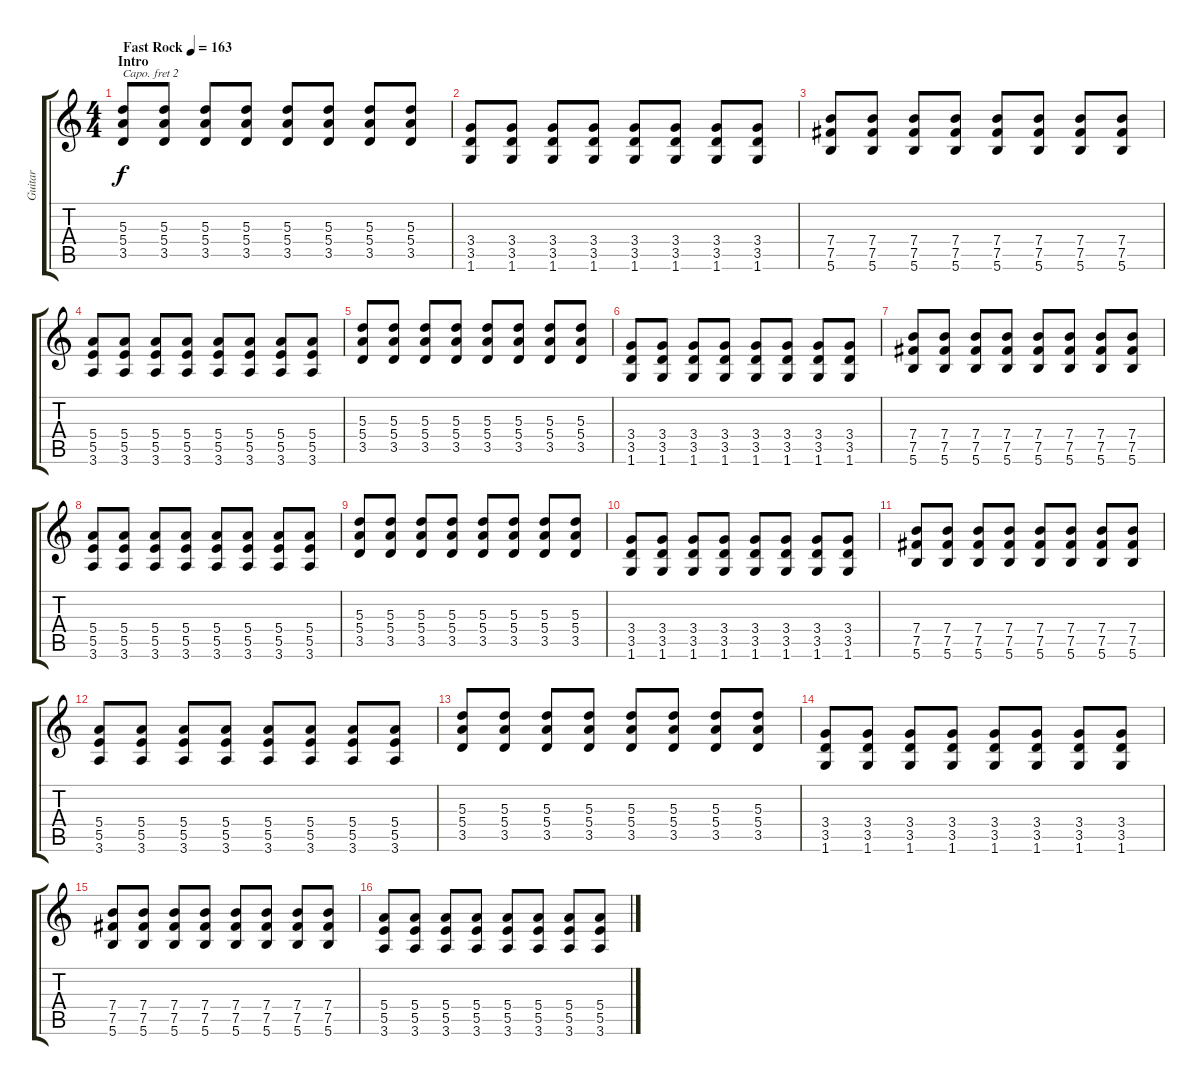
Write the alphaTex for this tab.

\track ("Guitar" "Guitar") {instrument overdrivenguitar}
\staff {score tabs}
\capo 2
\tuning (E4 B3 G3 D3 A2 E2) {hide}
\ts (4 4)
\section ("" "Intro")
\tempo (163 "Fast Rock")
\clef g2
\ks c
(5.3 5.4 3.5).8{dy f instrument overdrivenguitar} (5.3 5.4 3.5).8 (5.3 5.4 3.5).8 (5.3 5.4 3.5).8 (5.3 5.4 3.5).8 (5.3 5.4 3.5).8 (5.3 5.4 3.5).8 (5.3 5.4 3.5).8 |
(3.4 3.5 1.6).8 (3.4 3.5 1.6).8 (3.4 3.5 1.6).8 (3.4 3.5 1.6).8 (3.4 3.5 1.6).8 (3.4 3.5 1.6).8 (3.4 3.5 1.6).8 (3.4 3.5 1.6).8 |
(7.4 7.5 5.6).8 (7.4 7.5 5.6).8 (7.4 7.5 5.6).8 (7.4 7.5 5.6).8 (7.4 7.5 5.6).8 (7.4 7.5 5.6).8 (7.4 7.5 5.6).8 (7.4 7.5 5.6).8 |
(5.4 5.5 3.6).8 (5.4 5.5 3.6).8 (5.4 5.5 3.6).8 (5.4 5.5 3.6).8 (5.4 5.5 3.6).8 (5.4 5.5 3.6).8 (5.4 5.5 3.6).8 (5.4 5.5 3.6).8 |
(5.3 5.4 3.5).8 (5.3 5.4 3.5).8 (5.3 5.4 3.5).8 (5.3 5.4 3.5).8 (5.3 5.4 3.5).8 (5.3 5.4 3.5).8 (5.3 5.4 3.5).8 (5.3 5.4 3.5).8 |
(3.4 3.5 1.6).8 (3.4 3.5 1.6).8 (3.4 3.5 1.6).8 (3.4 3.5 1.6).8 (3.4 3.5 1.6).8 (3.4 3.5 1.6).8 (3.4 3.5 1.6).8 (3.4 3.5 1.6).8 |
(7.4 7.5 5.6).8 (7.4 7.5 5.6).8 (7.4 7.5 5.6).8 (7.4 7.5 5.6).8 (7.4 7.5 5.6).8 (7.4 7.5 5.6).8 (7.4 7.5 5.6).8 (7.4 7.5 5.6).8 |
(5.4 5.5 3.6).8 (5.4 5.5 3.6).8 (5.4 5.5 3.6).8 (5.4 5.5 3.6).8 (5.4 5.5 3.6).8 (5.4 5.5 3.6).8 (5.4 5.5 3.6).8 (5.4 5.5 3.6).8 |
(5.3 5.4 3.5).8 (5.3 5.4 3.5).8 (5.3 5.4 3.5).8 (5.3 5.4 3.5).8 (5.3 5.4 3.5).8 (5.3 5.4 3.5).8 (5.3 5.4 3.5).8 (5.3 5.4 3.5).8 |
(3.4 3.5 1.6).8 (3.4 3.5 1.6).8 (3.4 3.5 1.6).8 (3.4 3.5 1.6).8 (3.4 3.5 1.6).8 (3.4 3.5 1.6).8 (3.4 3.5 1.6).8 (3.4 3.5 1.6).8 |
(7.4 7.5 5.6).8 (7.4 7.5 5.6).8 (7.4 7.5 5.6).8 (7.4 7.5 5.6).8 (7.4 7.5 5.6).8 (7.4 7.5 5.6).8 (7.4 7.5 5.6).8 (7.4 7.5 5.6).8 |
(5.4 5.5 3.6).8 (5.4 5.5 3.6).8 (5.4 5.5 3.6).8 (5.4 5.5 3.6).8 (5.4 5.5 3.6).8 (5.4 5.5 3.6).8 (5.4 5.5 3.6).8 (5.4 5.5 3.6).8 |
(5.3 5.4 3.5).8 (5.3 5.4 3.5).8 (5.3 5.4 3.5).8 (5.3 5.4 3.5).8 (5.3 5.4 3.5).8 (5.3 5.4 3.5).8 (5.3 5.4 3.5).8 (5.3 5.4 3.5).8 |
(3.4 3.5 1.6).8 (3.4 3.5 1.6).8 (3.4 3.5 1.6).8 (3.4 3.5 1.6).8 (3.4 3.5 1.6).8 (3.4 3.5 1.6).8 (3.4 3.5 1.6).8 (3.4 3.5 1.6).8 |
(7.4 7.5 5.6).8 (7.4 7.5 5.6).8 (7.4 7.5 5.6).8 (7.4 7.5 5.6).8 (7.4 7.5 5.6).8 (7.4 7.5 5.6).8 (7.4 7.5 5.6).8 (7.4 7.5 5.6).8 |
(5.4 5.5 3.6).8 (5.4 5.5 3.6).8 (5.4 5.5 3.6).8 (5.4 5.5 3.6).8 (5.4 5.5 3.6).8 (5.4 5.5 3.6).8 (5.4 5.5 3.6).8 (5.4 5.5 3.6).8
